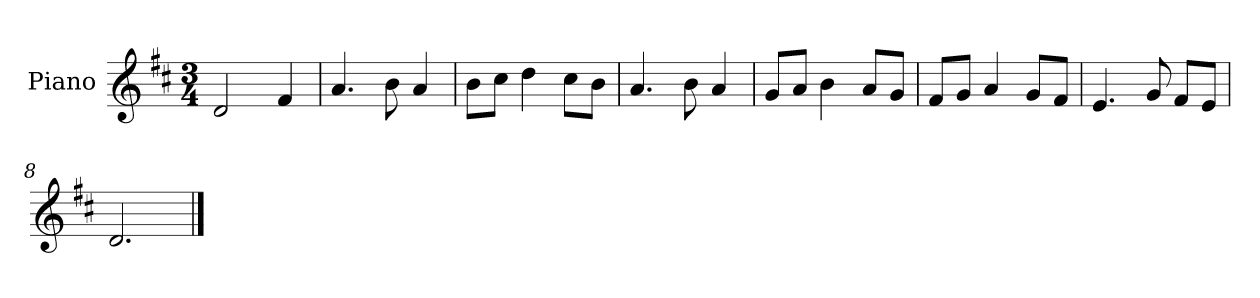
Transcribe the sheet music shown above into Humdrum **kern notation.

**kern
*part1
*staff1
*I"Piano
*I'Pno.
*clefG2
*k[f#c#]
*M3/4
*MM120
=1
2d/
4f#/
=2
4.a/
8b\
4a/
=3
8b\L
8cc#\J
4dd\
8cc#\L
8b\J
=4
4.a/
8b\
4a/
=5
8g/L
8a/J
4b\
8a/L
8g/J
=6
8f#/L
8g/J
4a/
8g/L
8f#/J
=7
4.e/
8g/
8f#/L
8e/J
=8
2.d/
==
*-
